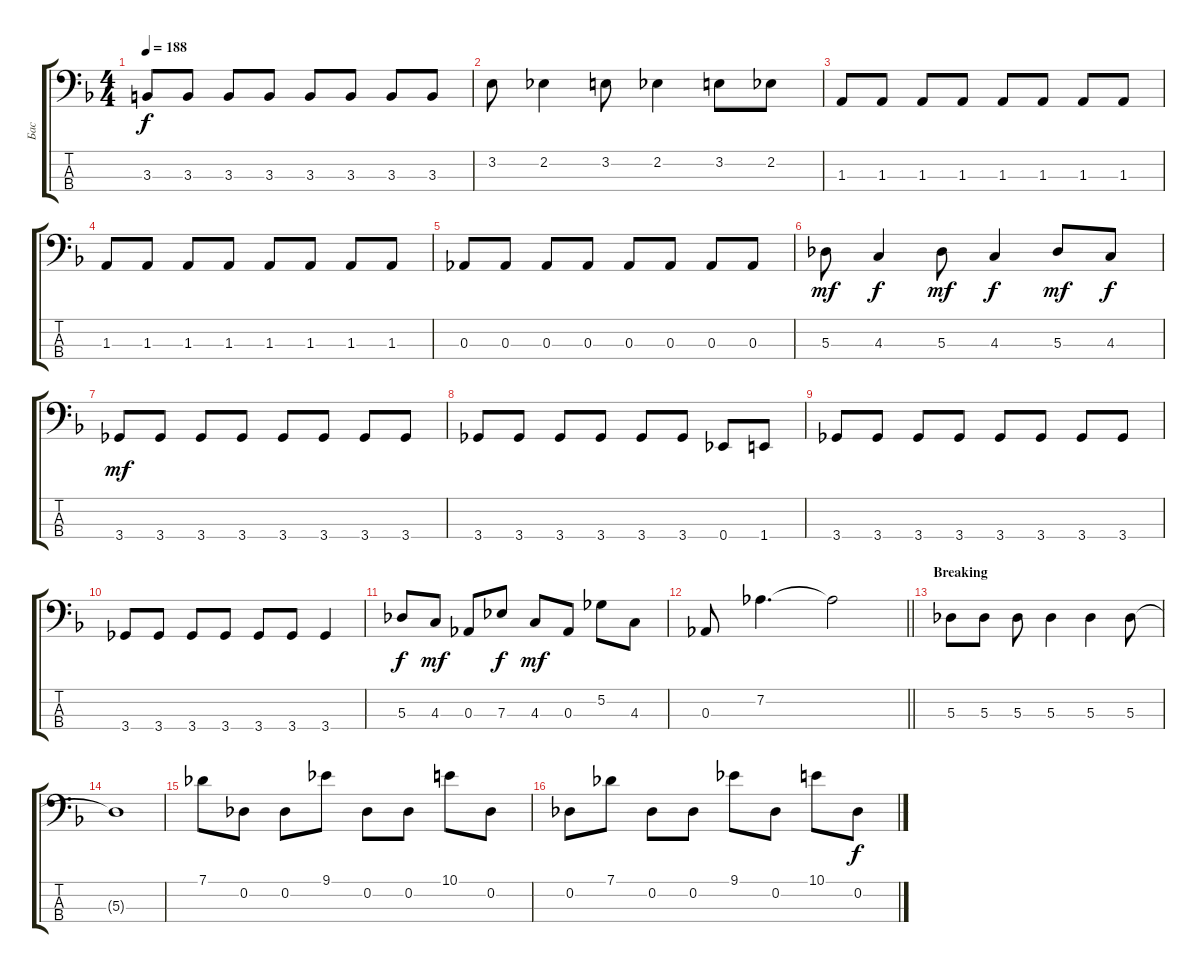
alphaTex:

\track ("Бас" "Бас") {instrument electricbassfinger bank 7}
\staff {score tabs}
\tuning (Gb2 Db2 Ab1 Eb1) {hide}
\ts (4 4)
\tempo 188
\clef f4
\ks dminor
3.3.8{dy f} 3.3.8 3.3.8 3.3.8 3.3.8 3.3.8 3.3.8 3.3.8 |
3.2.8 2.2.4 3.2.8 2.2.4 3.2.8 2.2.8 |
1.3.8 1.3.8 1.3.8 1.3.8 1.3.8 1.3.8 1.3.8 1.3.8 |
1.3.8 1.3.8 1.3.8 1.3.8 1.3.8 1.3.8 1.3.8 1.3.8 |
0.3.8 0.3.8 0.3.8 0.3.8 0.3.8 0.3.8 0.3.8 0.3.8 |
5.3.8{dy mf} 4.3.4{dy f} 5.3.8{dy mf} 4.3.4{dy f} 5.3.8{dy mf} 4.3.8{dy f} |
3.4.8{dy mf} 3.4.8 3.4.8 3.4.8 3.4.8 3.4.8 3.4.8 3.4.8 |
3.4.8 3.4.8 3.4.8 3.4.8 3.4.8 3.4.8 0.4.8 1.4.8 |
3.4.8 3.4.8 3.4.8 3.4.8 3.4.8 3.4.8 3.4.8 3.4.8 |
3.4.8 3.4.8 3.4.8 3.4.8 3.4.8 3.4.8 3.4.4 |
5.3.8{dy f} 4.3.8{dy mf} 0.3.8 7.3.8{dy f} 4.3.8{dy mf} 0.3.8 5.2.8 4.3.8 |
\barLineRight lightlight
0.3.8 7.2.4{d} 7.2{t}.2 |
\section ("" "Breaking")
5.3.8 5.3.8 5.3.8 5.3.4 5.3.4 5.3.8 |
5.3{t}.1 |
7.1.8 0.2.8 0.2.8 9.1.8 0.2.8 0.2.8 10.1.8 0.2.8 |
0.2.8 7.1.8 0.2.8 0.2.8 9.1.8 0.2.8 10.1.8 0.2.8{dy f}
